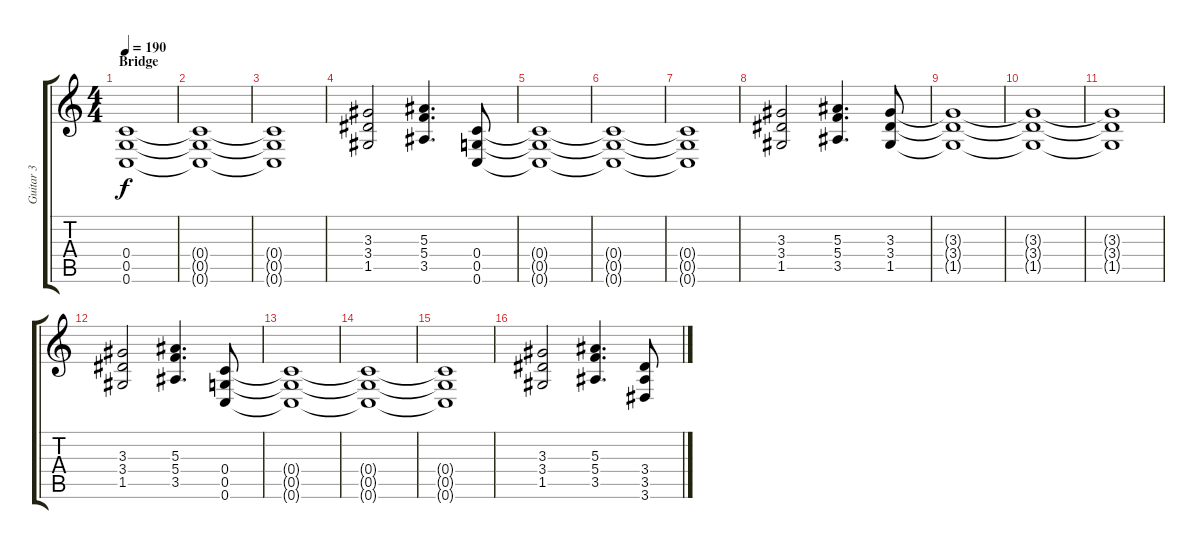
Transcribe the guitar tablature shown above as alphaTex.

\track ("Guitar 3" "Guitar 3") {instrument overdrivenguitar}
\staff {score tabs}
\tuning (D4 A3 F3 C3 G2 C2) {hide}
\ts (4 4)
\section ("" "Bridge")
\tempo 190
\clef g2
\ks c
(0.4 0.5 0.6).1{dy f} |
(0.4{t} 0.5{t} 0.6{t}).1 |
(0.4{t} 0.5{t} 0.6{t}).1 |
(3.3 3.4 1.5).2 (5.3 5.4 3.5).4{d} (0.4 0.5 0.6).8 |
(0.4{t} 0.5{t} 0.6{t}).1 |
(0.4{t} 0.5{t} 0.6{t}).1 |
(0.4{t} 0.5{t} 0.6{t}).1 |
(3.3 3.4 1.5).2 (5.3 5.4 3.5).4{d} (3.3 3.4 1.5).8 |
(3.3{t} 3.4{t} 1.5{t}).1 |
(3.3{t} 3.4{t} 1.5{t}).1 |
(3.3{t} 3.4{t} 1.5{t}).1 |
(3.3 3.4 1.5).2 (5.3 5.4 3.5).4{d} (0.4 0.5 0.6).8 |
(0.4{t} 0.5{t} 0.6{t}).1 |
(0.4{t} 0.5{t} 0.6{t}).1 |
(0.4{t} 0.5{t} 0.6{t}).1 |
(3.3 3.4 1.5).2 (5.3 5.4 3.5).4{d} (3.4 3.5 3.6).8
